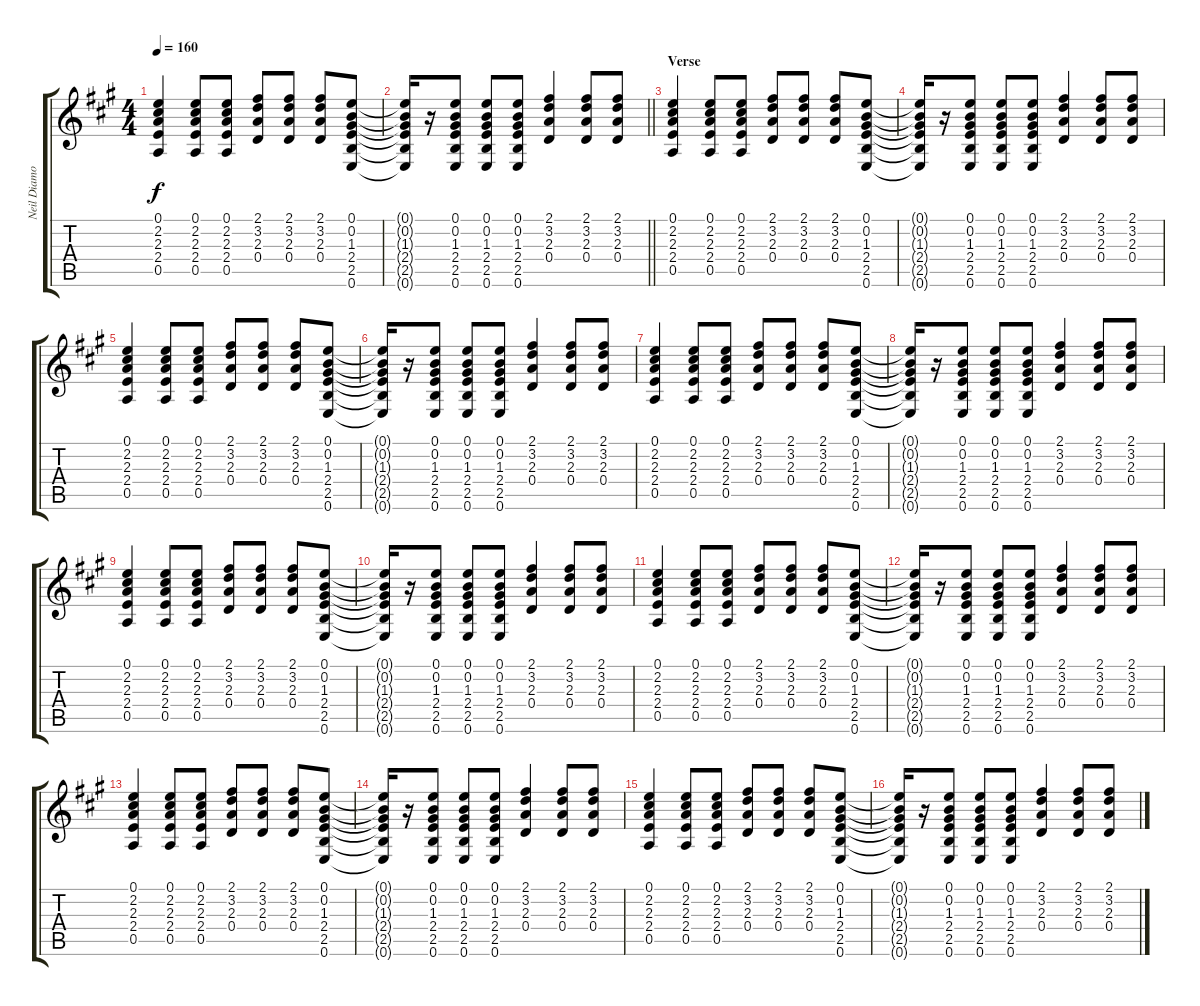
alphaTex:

\track ("Neil Diamond-Acoustic Gtr (Steel)" "Neil Diamo") {instrument acousticguitarsteel}
\staff {score tabs}
\tuning (E4 B3 G3 D3 A2 E2) {hide}
\ts (4 4)
\tempo 160
\clef g2
\ks a
(0.1 2.2 2.3 2.4 0.5).4{dy f} (0.1 2.2 2.3 2.4 0.5).8 (0.1 2.2 2.3 2.4 0.5).8 (2.1 3.2 2.3 0.4).8 (2.1 3.2 2.3 0.4).8 (2.1 3.2 2.3 0.4).8 (0.1 0.2 1.3 2.4 2.5 0.6).8 |
\barLineRight lightlight
(0.1{t} 0.2{t} 1.3{t} 2.4{t} 2.5{t} 0.6{t}).16 r.16 (0.1 0.2 1.3 2.4 2.5 0.6).8 (0.1 0.2 1.3 2.4 2.5 0.6).8 (0.1 0.2 1.3 2.4 2.5 0.6).8 (2.1 3.2 2.3 0.4).4 (2.1 3.2 2.3 0.4).8 (2.1 3.2 2.3 0.4).8 |
\section ("" "Verse")
(0.1 2.2 2.3 2.4 0.5).4 (0.1 2.2 2.3 2.4 0.5).8 (0.1 2.2 2.3 2.4 0.5).8 (2.1 3.2 2.3 0.4).8 (2.1 3.2 2.3 0.4).8 (2.1 3.2 2.3 0.4).8 (0.1 0.2 1.3 2.4 2.5 0.6).8 |
(0.1{t} 0.2{t} 1.3{t} 2.4{t} 2.5{t} 0.6{t}).16 r.16 (0.1 0.2 1.3 2.4 2.5 0.6).8 (0.1 0.2 1.3 2.4 2.5 0.6).8 (0.1 0.2 1.3 2.4 2.5 0.6).8 (2.1 3.2 2.3 0.4).4 (2.1 3.2 2.3 0.4).8 (2.1 3.2 2.3 0.4).8 |
(0.1 2.2 2.3 2.4 0.5).4 (0.1 2.2 2.3 2.4 0.5).8 (0.1 2.2 2.3 2.4 0.5).8 (2.1 3.2 2.3 0.4).8 (2.1 3.2 2.3 0.4).8 (2.1 3.2 2.3 0.4).8 (0.1 0.2 1.3 2.4 2.5 0.6).8 |
(0.1{t} 0.2{t} 1.3{t} 2.4{t} 2.5{t} 0.6{t}).16 r.16 (0.1 0.2 1.3 2.4 2.5 0.6).8 (0.1 0.2 1.3 2.4 2.5 0.6).8 (0.1 0.2 1.3 2.4 2.5 0.6).8 (2.1 3.2 2.3 0.4).4 (2.1 3.2 2.3 0.4).8 (2.1 3.2 2.3 0.4).8 |
(0.1 2.2 2.3 2.4 0.5).4 (0.1 2.2 2.3 2.4 0.5).8 (0.1 2.2 2.3 2.4 0.5).8 (2.1 3.2 2.3 0.4).8 (2.1 3.2 2.3 0.4).8 (2.1 3.2 2.3 0.4).8 (0.1 0.2 1.3 2.4 2.5 0.6).8 |
(0.1{t} 0.2{t} 1.3{t} 2.4{t} 2.5{t} 0.6{t}).16 r.16 (0.1 0.2 1.3 2.4 2.5 0.6).8 (0.1 0.2 1.3 2.4 2.5 0.6).8 (0.1 0.2 1.3 2.4 2.5 0.6).8 (2.1 3.2 2.3 0.4).4 (2.1 3.2 2.3 0.4).8 (2.1 3.2 2.3 0.4).8 |
(0.1 2.2 2.3 2.4 0.5).4 (0.1 2.2 2.3 2.4 0.5).8 (0.1 2.2 2.3 2.4 0.5).8 (2.1 3.2 2.3 0.4).8 (2.1 3.2 2.3 0.4).8 (2.1 3.2 2.3 0.4).8 (0.1 0.2 1.3 2.4 2.5 0.6).8 |
(0.1{t} 0.2{t} 1.3{t} 2.4{t} 2.5{t} 0.6{t}).16 r.16 (0.1 0.2 1.3 2.4 2.5 0.6).8 (0.1 0.2 1.3 2.4 2.5 0.6).8 (0.1 0.2 1.3 2.4 2.5 0.6).8 (2.1 3.2 2.3 0.4).4 (2.1 3.2 2.3 0.4).8 (2.1 3.2 2.3 0.4).8 |
(0.1 2.2 2.3 2.4 0.5).4 (0.1 2.2 2.3 2.4 0.5).8 (0.1 2.2 2.3 2.4 0.5).8 (2.1 3.2 2.3 0.4).8 (2.1 3.2 2.3 0.4).8 (2.1 3.2 2.3 0.4).8 (0.1 0.2 1.3 2.4 2.5 0.6).8 |
(0.1{t} 0.2{t} 1.3{t} 2.4{t} 2.5{t} 0.6{t}).16 r.16 (0.1 0.2 1.3 2.4 2.5 0.6).8 (0.1 0.2 1.3 2.4 2.5 0.6).8 (0.1 0.2 1.3 2.4 2.5 0.6).8 (2.1 3.2 2.3 0.4).4 (2.1 3.2 2.3 0.4).8 (2.1 3.2 2.3 0.4).8 |
(0.1 2.2 2.3 2.4 0.5).4 (0.1 2.2 2.3 2.4 0.5).8 (0.1 2.2 2.3 2.4 0.5).8 (2.1 3.2 2.3 0.4).8 (2.1 3.2 2.3 0.4).8 (2.1 3.2 2.3 0.4).8 (0.1 0.2 1.3 2.4 2.5 0.6).8 |
(0.1{t} 0.2{t} 1.3{t} 2.4{t} 2.5{t} 0.6{t}).16 r.16 (0.1 0.2 1.3 2.4 2.5 0.6).8 (0.1 0.2 1.3 2.4 2.5 0.6).8 (0.1 0.2 1.3 2.4 2.5 0.6).8 (2.1 3.2 2.3 0.4).4 (2.1 3.2 2.3 0.4).8 (2.1 3.2 2.3 0.4).8 |
(0.1 2.2 2.3 2.4 0.5).4 (0.1 2.2 2.3 2.4 0.5).8 (0.1 2.2 2.3 2.4 0.5).8 (2.1 3.2 2.3 0.4).8 (2.1 3.2 2.3 0.4).8 (2.1 3.2 2.3 0.4).8 (0.1 0.2 1.3 2.4 2.5 0.6).8 |
(0.1{t} 0.2{t} 1.3{t} 2.4{t} 2.5{t} 0.6{t}).16 r.16 (0.1 0.2 1.3 2.4 2.5 0.6).8 (0.1 0.2 1.3 2.4 2.5 0.6).8 (0.1 0.2 1.3 2.4 2.5 0.6).8 (2.1 3.2 2.3 0.4).4 (2.1 3.2 2.3 0.4).8 (2.1 3.2 2.3 0.4).8
